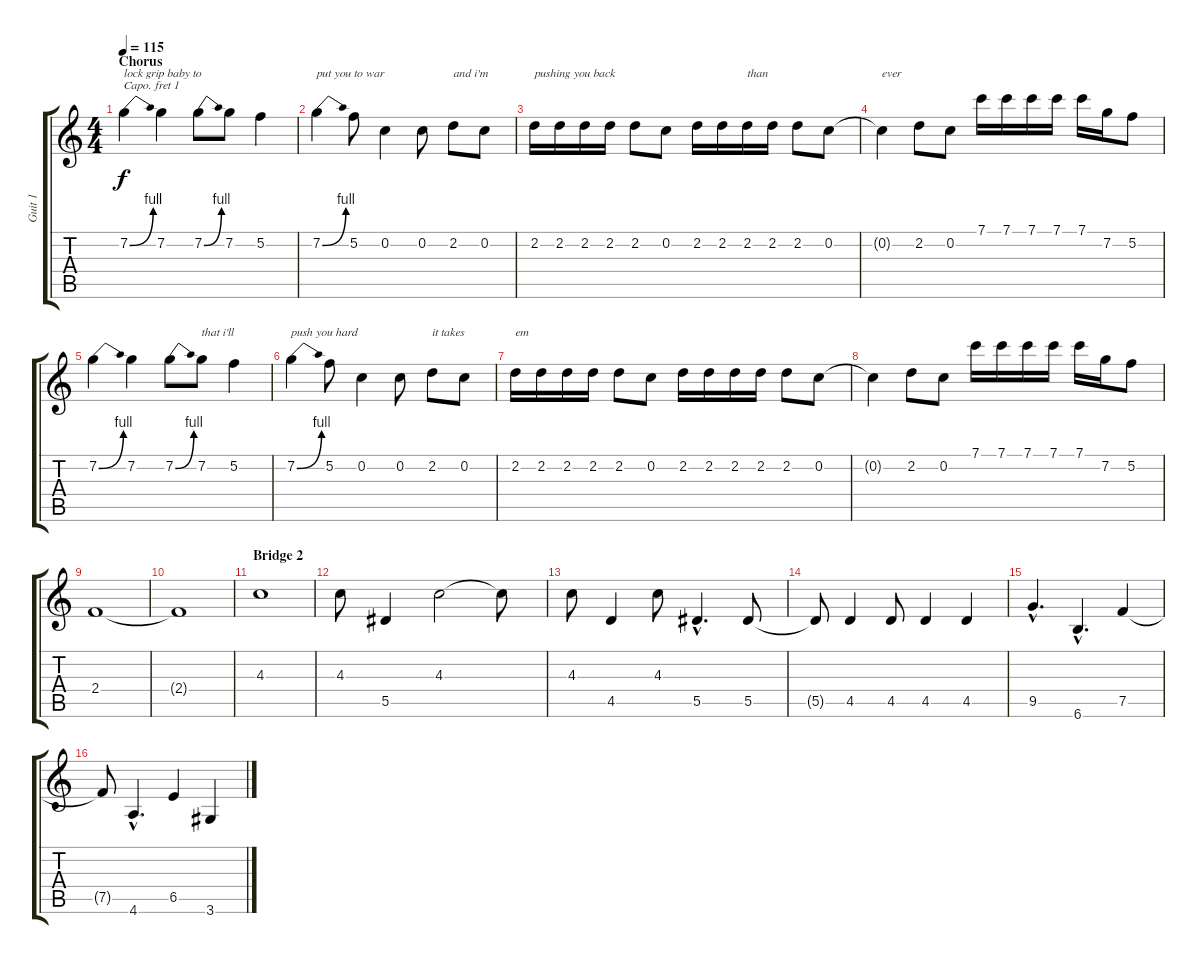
\track ("Guit 1 " "Guit 1 ") {instrument electricguitarjazz}
\staff {score tabs}
\capo 1
\tuning (E4 B3 G3 D3 A2 E2) {hide}
\ts (4 4)
\section ("" "Chorus")
\tempo 115
\clef g2
\ks c
7.2{be (bend 0 0 60 4)}.4{txt "lock grip baby to " dy f volume 14 instrument overdrivenguitar} 7.2.4 7.2{be (bend 0 0 60 4)}.8 7.2.8 5.2.4 |
7.2{be (bend 0 0 60 4)}.4{txt "put you to war"} 5.2.8 0.2.4 0.2.8 2.2.8{txt "and i'm"} 0.2.8 |
2.2.16{txt "pushing you back"} 2.2.16 2.2.16 2.2.16 2.2.8 0.2.8 2.2.16 2.2.16 2.2.16{txt "than"} 2.2.16 2.2.8 0.2.8 |
0.2{t}.4{txt "ever"} 2.2.8 0.2.8 7.1.16 7.1.16 7.1.16 7.1.16 7.1.16 7.2.16 5.2.8 |
7.2{be (bend 0 0 60 4)}.4{volume 14 instrument overdrivenguitar} 7.2.4 7.2{be (bend 0 0 60 4)}.8 7.2.8{txt "that i'll"} 5.2.4 |
7.2{be (bend 0 0 60 4)}.4{txt "push you hard"} 5.2.8 0.2.4 0.2.8 2.2.8{txt "it takes"} 0.2.8 |
2.2.16{txt "em"} 2.2.16 2.2.16 2.2.16 2.2.8 0.2.8 2.2.16 2.2.16 2.2.16 2.2.16 2.2.8 0.2.8 |
0.2{t}.4 2.2.8 0.2.8 7.1.16 7.1.16 7.1.16 7.1.16 7.1.16 7.2.16 5.2.8 |
2.4.1 |
2.4{t}.1 |
\section ("" "Bridge 2")
4.3.1{volume 13 instrument electricguitarjazz} |
4.3.8 5.5.4 4.3.2 4.3{t}.8 |
4.3.8 4.5.4 4.3.8 5.5{hac}.4{d} 5.5.8 |
5.5{t}.8 4.5.4 4.5.8 4.5.4 4.5.4 |
9.5{hac}.4{d} 6.6{hac}.4{d} 7.5.4 |
7.5{t}.8 4.6{hac}.4{d} 6.5.4 3.6.4
